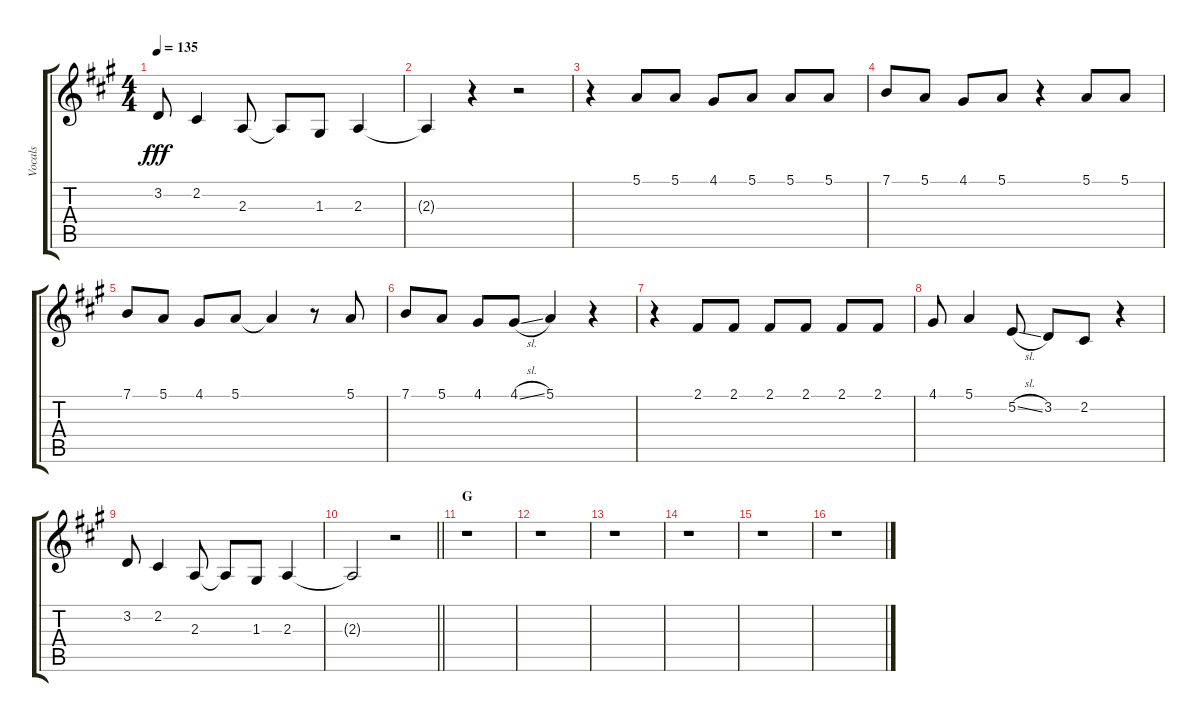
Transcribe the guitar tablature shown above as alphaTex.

\track ("Vocals" "Vocals") {instrument voiceoohs}
\staff {score tabs}
\tuning (E4 B3 G3 D3 A2 E2) {hide}
\ts (4 4)
\tempo 135
\clef g2
\ks a
3.2.8{dy fff} 2.2.4 2.3.8 2.3{t}.8 1.3.8 2.3.4 |
2.3{t}.4 r.4 r.2 |
r.4 5.1.8 5.1.8 4.1.8 5.1.8 5.1.8 5.1.8 |
7.1.8 5.1.8 4.1.8 5.1.8 r.4 5.1.8 5.1.8 |
7.1.8 5.1.8 4.1.8 5.1.8 5.1{t}.4 r.8 5.1.8 |
7.1.8 5.1.8 4.1.8 4.1{sl}.8 5.1.4 r.4 |
r.4 2.1.8 2.1.8 2.1.8 2.1.8 2.1.8 2.1.8 |
4.1.8 5.1.4 5.2{sl}.8 3.2.8 2.2.8 r.4 |
3.2.8 2.2.4 2.3.8 2.3{t}.8 1.3.8 2.3.4 |
\barLineRight lightlight
2.3{t}.2 r.2 |
\section ("" "G")
r.1 |
r.1 |
r.1 |
r.1 |
r.1 |
r.1
